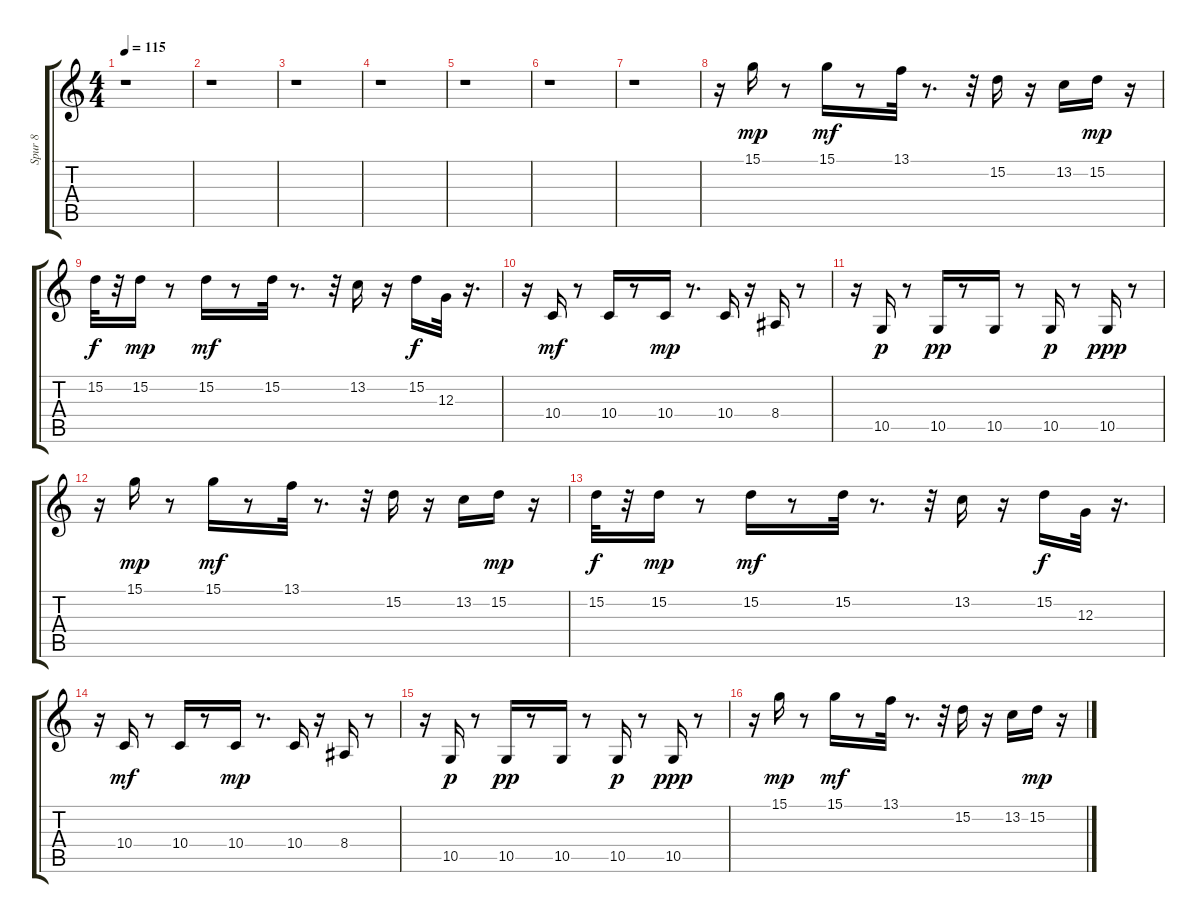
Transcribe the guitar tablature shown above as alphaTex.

\track ("Spur 8" "Spur 8") {instrument pizzicatostrings}
\staff {score tabs}
\tuning (E4 B3 G3 D3 A2 E2) {hide}
\ts (4 4)
\tempo 115
\clef g2
\ks c
r.1{dy mp instrument pizzicatostrings} |
r.1 |
r.1 |
r.1 |
r.1 |
r.1 |
r.1 |
r.16 15.1.16 r.8 15.1.16{dy mf} r.8 13.1.32 r.8{d} r.32 15.2.16 r.16 13.2.16 15.2.16{dy mp} r.16 |
15.2.32{dy f} r.32 15.2.16{dy mp} r.8 15.2.16{dy mf} r.8 15.2.32 r.8{d} r.32 13.2.16 r.16 15.2.16{dy f} 12.3.32 r.16{d} |
r.16 10.4.16{dy mf} r.8 10.4.16 r.8 10.4.16{dy mp} r.8{d} 10.4.16 r.16 8.4.16 r.8 |
r.16 10.5.16{dy p} r.8 10.5.16{dy pp} r.8 10.5.16 r.8 10.5.16{dy p} r.8 10.5.16{dy ppp} r.8 |
r.16 15.1.16{dy mp} r.8 15.1.16{dy mf} r.8 13.1.32 r.8{d} r.32 15.2.16 r.16 13.2.16 15.2.16{dy mp} r.16 |
15.2.32{dy f} r.32 15.2.16{dy mp} r.8 15.2.16{dy mf} r.8 15.2.32 r.8{d} r.32 13.2.16 r.16 15.2.16{dy f} 12.3.32 r.16{d} |
r.16 10.4.16{dy mf} r.8 10.4.16 r.8 10.4.16{dy mp} r.8{d} 10.4.16 r.16 8.4.16 r.8 |
r.16 10.5.16{dy p} r.8 10.5.16{dy pp} r.8 10.5.16 r.8 10.5.16{dy p} r.8 10.5.16{dy ppp} r.8 |
r.16 15.1.16{dy mp} r.8 15.1.16{dy mf} r.8 13.1.32 r.8{d} r.32 15.2.16 r.16 13.2.16 15.2.16{dy mp} r.16
